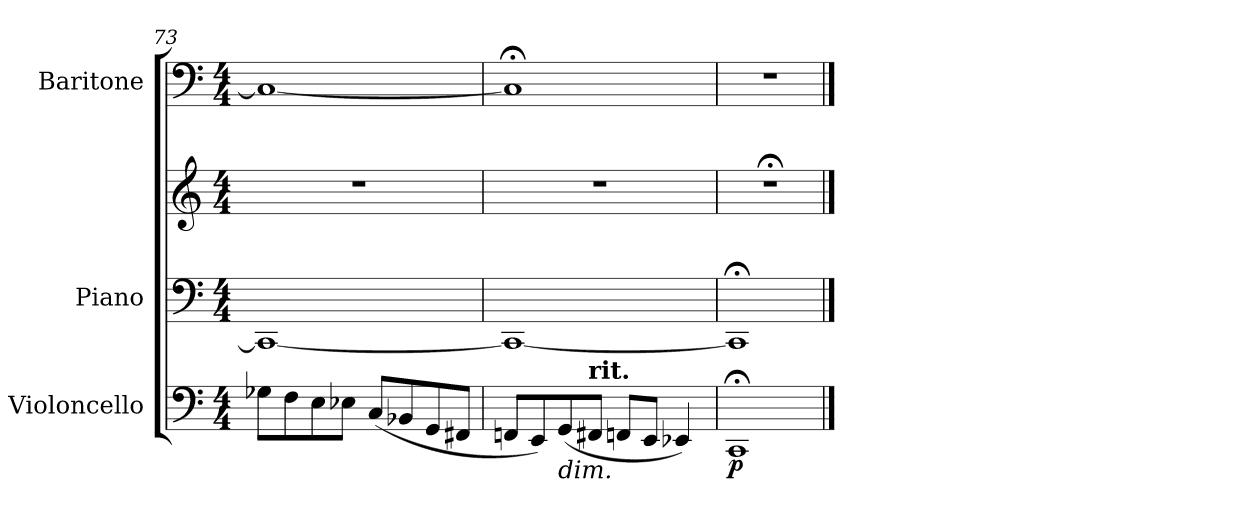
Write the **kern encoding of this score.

**kern	**dynam	**kern	**kern	**kern
*part3	*part3	*part2	*part2	*part1
*staff4	*staff4	*staff3	*staff2	*staff1
*I"Violoncello	*	*I"Piano	*	*I"Baritone
*I'Vc	*	*I'Pno	*	*
*clefF4	*	*clefF4	*clefG2	*clefF4
*k[]	*	*k[]	*k[]	*k[]
*M4/4	*	*M4/4	*M4/4	*M4/4
=73	=73	=73	=73	=73
8G-X\L	.	1CC_	1r	1C_
8F\	.	.	.	.
8E\	.	.	.	.
8E-X\J	.	.	.	.
(<8C/L	.	.	.	.
8BB-X/	.	.	.	.
8GG/	.	.	.	.
8FF#X/J	.	.	.	.
=74	=74	=74	=74	=74
8FFn/L	.	1CC_	1r	1C;<]
8EE/)	.	.	.	.
!LO:TX:b:i:t=dim.	!	!	!	!
(<8GG/	.	.	.	.
!LO:TX:a:B:t=rit.	!	!	!	!
8FF#X/J	.	.	.	.
8FFn/L	.	.	.	.
8EE/J	.	.	.	.
4EE-X/)	.	.	.	.
=75	=75	=75	=75	=75
!	!LO:DY:b	!	!	!
1CC;<	p	1CC;<]	1r;<	1r
==	==	==	==	==
*-	*-	*-	*-	*-
